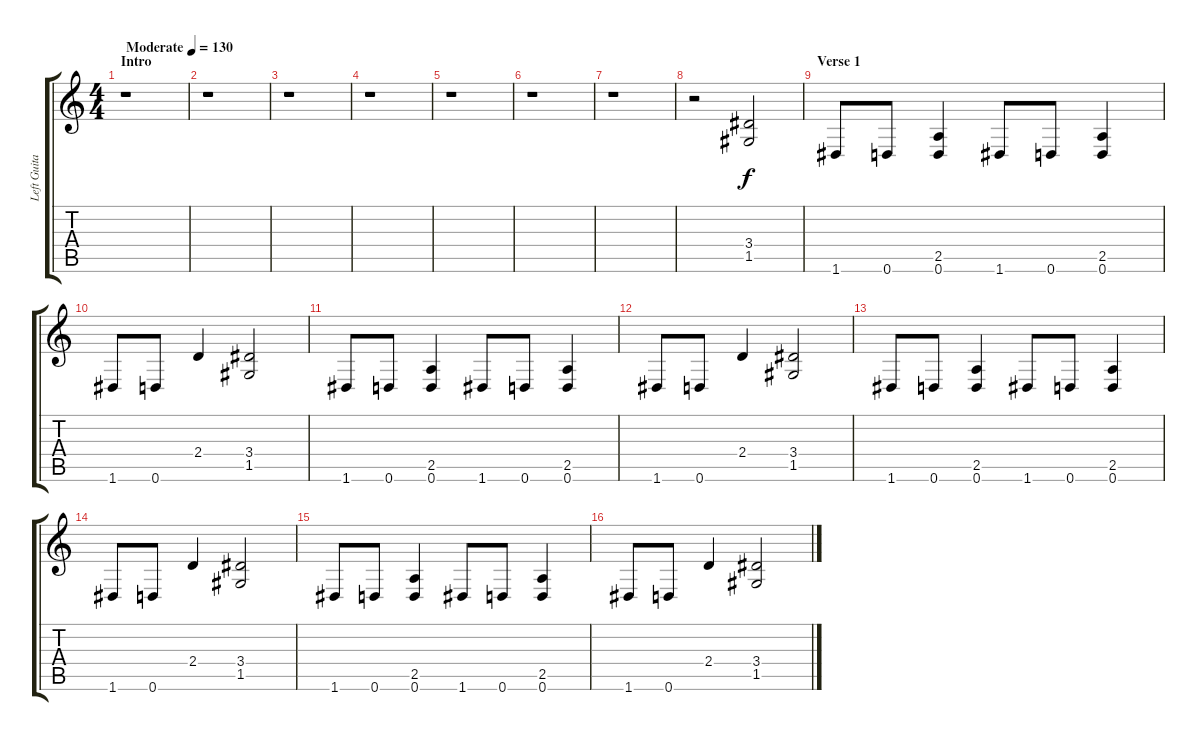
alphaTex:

\track ("Left Guitar" "Left Guita") {instrument distortionguitar}
\staff {score tabs}
\tuning (D4 A3 F3 C3 G2 D2) {hide}
\ts (4 4)
\section ("" "Intro")
\tempo (130 "Moderate")
\clef g2
\ks c
r.1{dy f instrument distortionguitar} |
r.1 |
r.1 |
r.1 |
r.1 |
r.1 |
r.1 |
r.2 (3.4 1.5).2 |
\section ("" "Verse 1")
1.6.8 0.6.8 (2.5 0.6).4 1.6.8 0.6.8 (2.5 0.6).4 |
1.6.8 0.6.8 2.4.4 (3.4 1.5).2 |
1.6.8 0.6.8 (2.5 0.6).4 1.6.8 0.6.8 (2.5 0.6).4 |
1.6.8 0.6.8 2.4.4 (3.4 1.5).2 |
1.6.8 0.6.8 (2.5 0.6).4 1.6.8 0.6.8 (2.5 0.6).4 |
1.6.8 0.6.8 2.4.4 (3.4 1.5).2 |
1.6.8 0.6.8 (2.5 0.6).4 1.6.8 0.6.8 (2.5 0.6).4 |
1.6.8 0.6.8 2.4.4 (3.4 1.5).2
